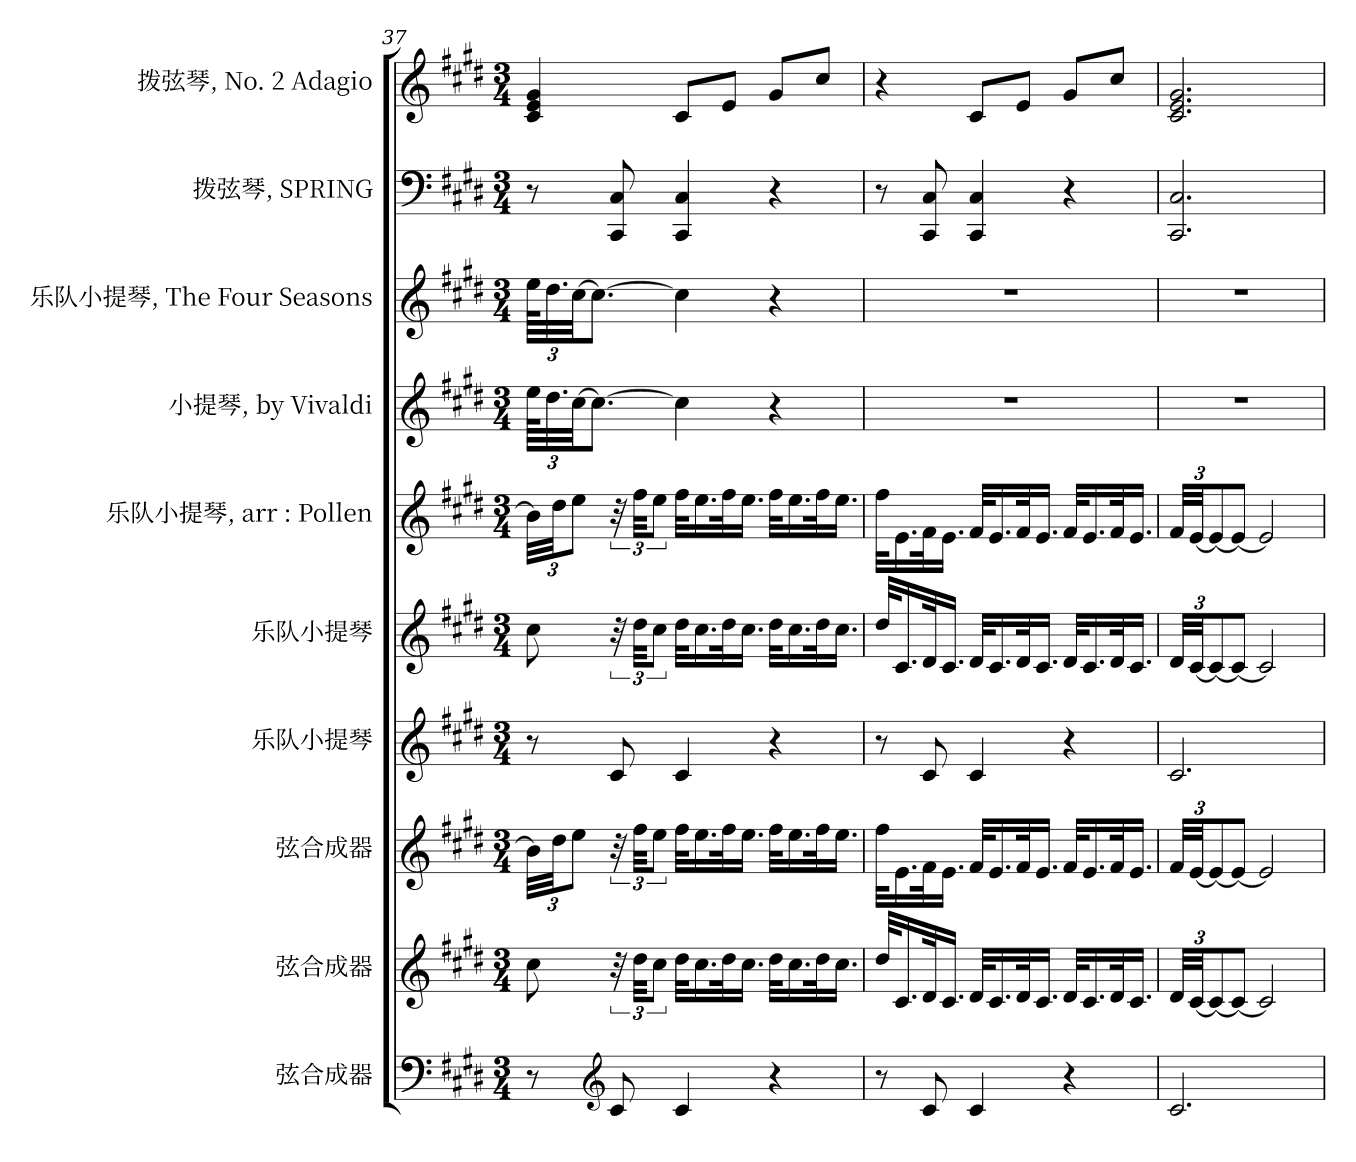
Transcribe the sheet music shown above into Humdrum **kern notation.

**kern	**kern	**kern	**kern	**kern	**kern	**kern	**kern	**kern	**kern
*part10	*part9	*part8	*part7	*part6	*part5	*part4	*part3	*part2	*part1
*staff10	*staff9	*staff8	*staff7	*staff6	*staff5	*staff4	*staff3	*staff2	*staff1
*I"弦合成器	*I"弦合成器	*I"弦合成器	*I"乐队小提琴	*I"乐队小提琴	*I"乐队小提琴, arr : Pollen	*I"小提琴, by Vivaldi	*I"乐队小提琴, The Four Seasons	*I"拨弦琴, SPRING	*I"拨弦琴, No. 2 Adagio
!!LO:PB:g=z
*clefF4	*clefG2	*clefG2	*clefG2	*clefG2	*clefG2	*clefG2	*clefG2	*clefF4	*clefG2
*k[f#c#g#d#]	*k[f#c#g#d#]	*k[f#c#g#d#]	*k[f#c#g#d#]	*k[f#c#g#d#]	*k[f#c#g#d#]	*k[f#c#g#d#]	*k[f#c#g#d#]	*k[f#c#g#d#]	*k[f#c#g#d#]
*M3/4	*M3/4	*M3/4	*M3/4	*M3/4	*M3/4	*M3/4	*M3/4	*M3/4	*M3/4
*	*	*Xbrackettup	*	*	*Xbrackettup	*Xbrackettup	*Xbrackettup	*	*
=37	=37	=37	=37	=37	=37	=37	=37	=37	=37
8r	8cc#\	48b#\LLL]	8r	8cc#\	48b#\LLL]	96ee\KLLL	96ee\KLLL	8r	4c#/ 4e/ 4g#/
.	.	.	.	.	.	48.dd#\	48.dd#\	.	.
.	.	48dd#\JJ	.	.	48dd#\JJ	.	.	.	.
.	.	12ee\J	.	.	12ee\J	[48cc#\JJ	[48cc#\JJ	.	.
.	.	.	.	.	.	8.cc#\J_	8.cc#\J_	.	.
*clefG2	*	*	*	*	*	*	*	*	*
*	*	*brackettup	*	*	*brackettup	*	*	*	*
8c#/	48r	48r	8c#/	48r	48r	.	.	8CC#/ 8C#/	.
.	48dd#\KKL	48ff#\KKL	.	48dd#\KKL	48ff#\KKL	.	.	.	.
.	12cc#\J	12ee\J	.	12cc#\J	12ee\J	.	.	.	.
4c#/	32dd#\KLL	32ff#\KLL	4c#/	32dd#\KLL	32ff#\KLL	4cc#\]	4cc#\]	4CC#/ 4C#/	8c#/L
.	16.cc#\	16.ee\	.	16.cc#\	16.ee\	.	.	.	.
.	32dd#\K	32ff#\K	.	32dd#\K	32ff#\K	.	.	.	8e/J
.	16.cc#\JJ	16.ee\JJ	.	16.cc#\JJ	16.ee\JJ	.	.	.	.
4r	32dd#\KLL	32ff#\KLL	4r	32dd#\KLL	32ff#\KLL	4r	4r	4r	8g#/L
.	16.cc#\	16.ee\	.	16.cc#\	16.ee\	.	.	.	.
.	32dd#\K	32ff#\K	.	32dd#\K	32ff#\K	.	.	.	8cc#/J
.	16.cc#\JJ	16.ee\JJ	.	16.cc#\JJ	16.ee\JJ	.	.	.	.
=38	=38	=38	=38	=38	=38	=38	=38	=38	=38
8r	32dd#/KLL	32ff#\KLL	8r	32dd#/KLL	32ff#\KLL	2.r	2.r	8r	4r
.	16.c#/	16.e\	.	16.c#/	16.e\	.	.	.	.
8c#/	32d#/K	32f#\K	8c#/	32d#/K	32f#\K	.	.	8CC#/ 8C#/	.
.	16.c#/JJ	16.e\JJ	.	16.c#/JJ	16.e\JJ	.	.	.	.
4c#/	32d#/KLL	32f#/KLL	4c#/	32d#/KLL	32f#/KLL	.	.	4CC#/ 4C#/	8c#/L
.	16.c#/	16.e/	.	16.c#/	16.e/	.	.	.	.
.	32d#/K	32f#/K	.	32d#/K	32f#/K	.	.	.	8e/J
.	16.c#/JJ	16.e/JJ	.	16.c#/JJ	16.e/JJ	.	.	.	.
4r	32d#/KLL	32f#/KLL	4r	32d#/KLL	32f#/KLL	.	.	4r	8g#/L
.	16.c#/	16.e/	.	16.c#/	16.e/	.	.	.	.
.	32d#/K	32f#/K	.	32d#/K	32f#/K	.	.	.	8cc#/J
.	16.c#/JJ	16.e/JJ	.	16.c#/JJ	16.e/JJ	.	.	.	.
=39	=39	=39	=39	=39	=39	=39	=39	=39	=39
*	*Xbrackettup	*Xbrackettup	*	*Xbrackettup	*Xbrackettup	*	*	*	*
2.c#/	48d#/LLL	48f#/LLL	2.c#/	48d#/LLL	48f#/LLL	2.r	2.r	2.CC#/ 2.C#/	2.c#/ 2.e/ 2.g#/
.	[48c#/JJ	[48e/JJ	.	[48c#/JJ	[48e/JJ	.	.	.	.
.	12c#/_	12e/_	.	12c#/_	12e/_	.	.	.	.
.	8c#/J_	8e/J_	.	8c#/J_	8e/J_	.	.	.	.
.	2c#/]	2e/]	.	2c#/]	2e/]	.	.	.	.
=	=	=	=	=	=	=	=	=	=
*-	*-	*-	*-	*-	*-	*-	*-	*-	*-
